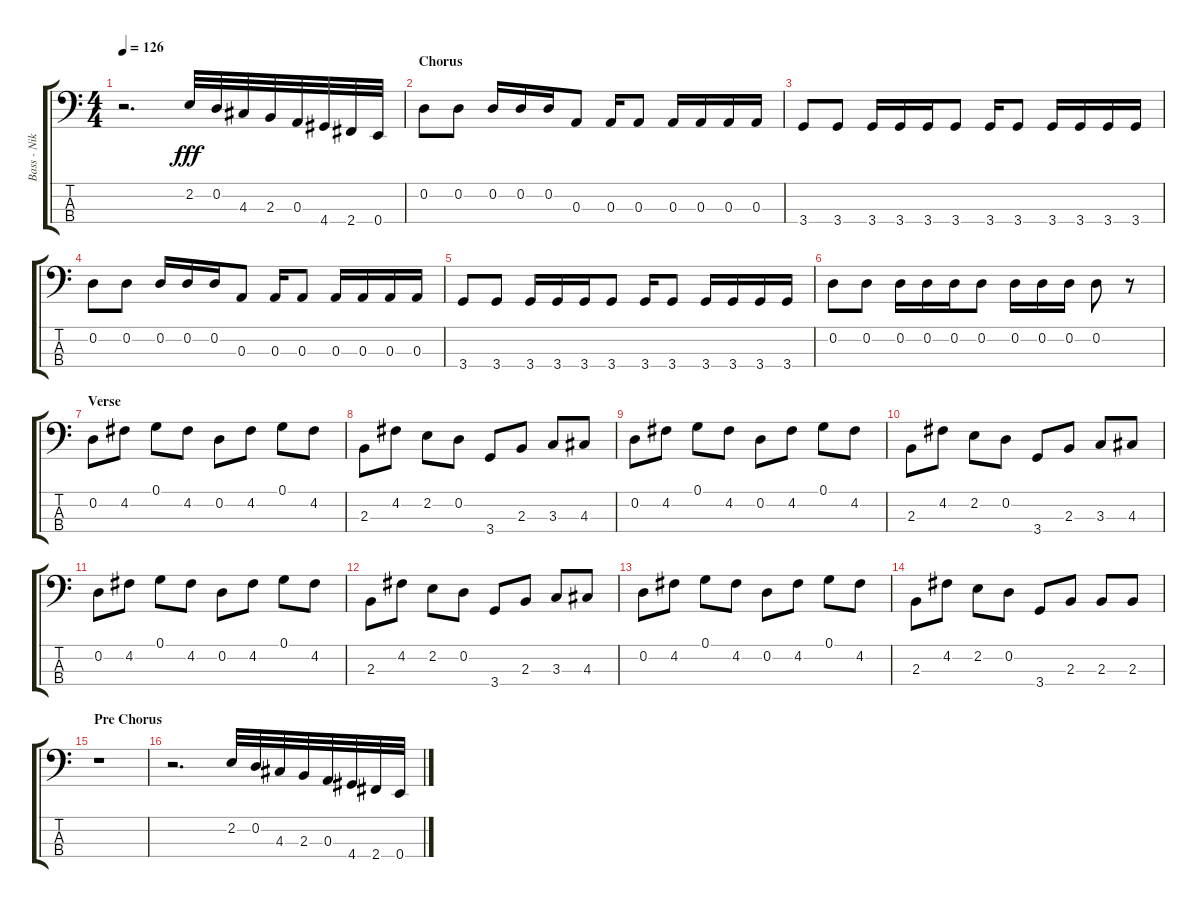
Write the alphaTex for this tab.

\track ("Bass - Nikola" "Bass - Nik") {instrument electricbasspick}
\staff {score tabs}
\tuning (G2 D2 A1 E1) {hide}
\ts (4 4)
\tempo 126
\clef f4
\ks c
r.2{d dy fff} 2.2.32 0.2.32 4.3.32 2.3.32 0.3.32 4.4.32 2.4.32 0.4.32 |
\section ("" "Chorus")
0.2.8 0.2.8 0.2.16 0.2.16 0.2.16 0.3.8 0.3.16 0.3.8 0.3.16 0.3.16 0.3.16 0.3.16 |
3.4.8 3.4.8 3.4.16 3.4.16 3.4.16 3.4.8 3.4.16 3.4.8 3.4.16 3.4.16 3.4.16 3.4.16 |
0.2.8 0.2.8 0.2.16 0.2.16 0.2.16 0.3.8 0.3.16 0.3.8 0.3.16 0.3.16 0.3.16 0.3.16 |
3.4.8 3.4.8 3.4.16 3.4.16 3.4.16 3.4.8 3.4.16 3.4.8 3.4.16 3.4.16 3.4.16 3.4.16 |
0.2.8 0.2.8 0.2.16 0.2.16 0.2.16 0.2.8 0.2.16 0.2.16 0.2.16 0.2.8 r.8 |
\section ("" "Verse")
0.2.8 4.2.8 0.1.8 4.2.8 0.2.8 4.2.8 0.1.8 4.2.8 |
2.3.8 4.2.8 2.2.8 0.2.8 3.4.8 2.3.8 3.3.8 4.3.8 |
0.2.8 4.2.8 0.1.8 4.2.8 0.2.8 4.2.8 0.1.8 4.2.8 |
2.3.8 4.2.8 2.2.8 0.2.8 3.4.8 2.3.8 3.3.8 4.3.8 |
0.2.8 4.2.8 0.1.8 4.2.8 0.2.8 4.2.8 0.1.8 4.2.8 |
2.3.8 4.2.8 2.2.8 0.2.8 3.4.8 2.3.8 3.3.8 4.3.8 |
0.2.8 4.2.8 0.1.8 4.2.8 0.2.8 4.2.8 0.1.8 4.2.8 |
2.3.8 4.2.8 2.2.8 0.2.8 3.4.8 2.3.8 2.3.8 2.3.8 |
\section ("" "Pre Chorus")
r.1 |
r.2{d} 2.2.32 0.2.32 4.3.32 2.3.32 0.3.32 4.4.32 2.4.32 0.4.32
